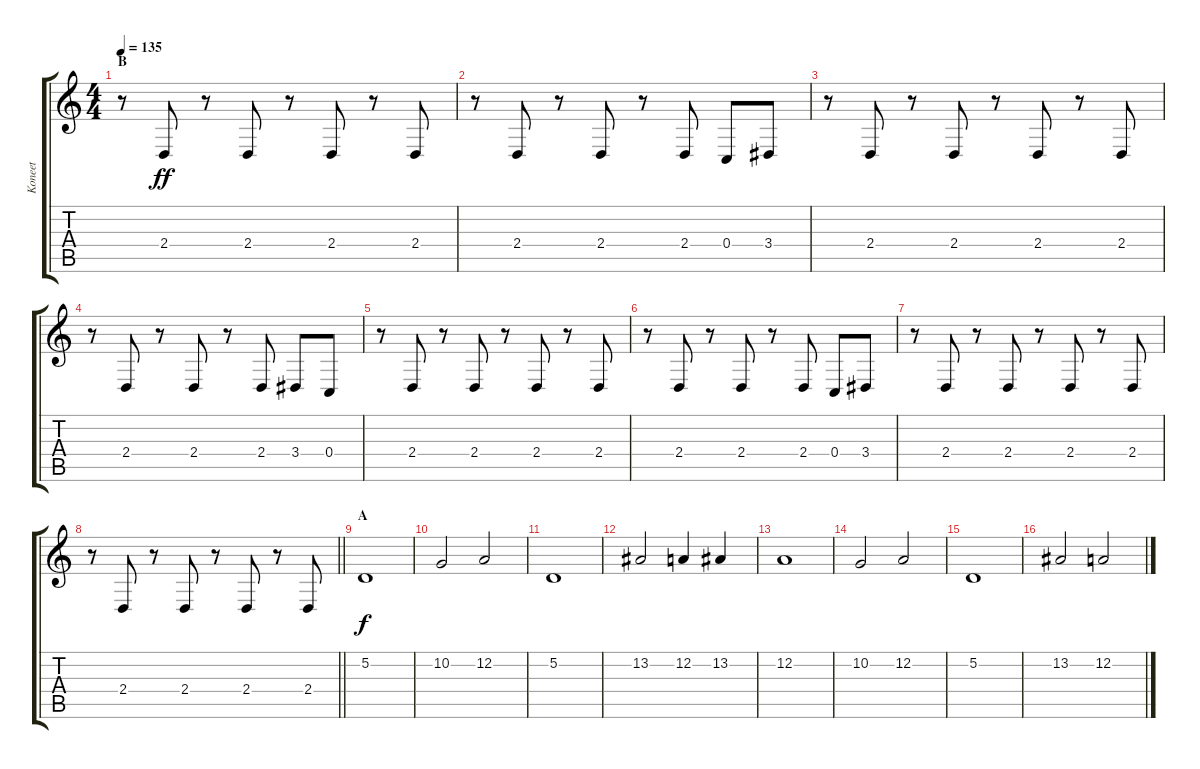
\track ("Koneet" "Koneet") {instrument lead2sawtooth}
\staff {score tabs}
\tuning (D4 A3 F3 C3 G2 C2) {hide}
\ts (4 4)
\section ("" "B")
\tempo 135
\clef g2
\ks c
r.8{dy ff volume 16 instrument lead2sawtooth} 2.4.8 r.8 2.4.8 r.8 2.4.8 r.8 2.4.8 |
r.8 2.4.8 r.8 2.4.8 r.8 2.4.8 0.4.8 3.4.8 |
r.8 2.4.8 r.8 2.4.8 r.8 2.4.8 r.8 2.4.8 |
r.8 2.4.8 r.8 2.4.8 r.8 2.4.8 3.4.8 0.4.8 |
r.8 2.4.8 r.8 2.4.8 r.8 2.4.8 r.8 2.4.8 |
r.8 2.4.8 r.8 2.4.8 r.8 2.4.8 0.4.8 3.4.8 |
r.8 2.4.8 r.8 2.4.8 r.8 2.4.8 r.8 2.4.8 |
\barLineRight lightlight
r.8 2.4.8 r.8 2.4.8 r.8 2.4.8 r.8 2.4.8 |
\section ("" "A")
5.2.1{dy f volume 16 instrument choiraahs} |
10.2.2 12.2.2 |
5.2.1 |
13.2.2 12.2.4 13.2.4 |
12.2.1 |
10.2.2 12.2.2 |
5.2.1 |
13.2.2 12.2.2
